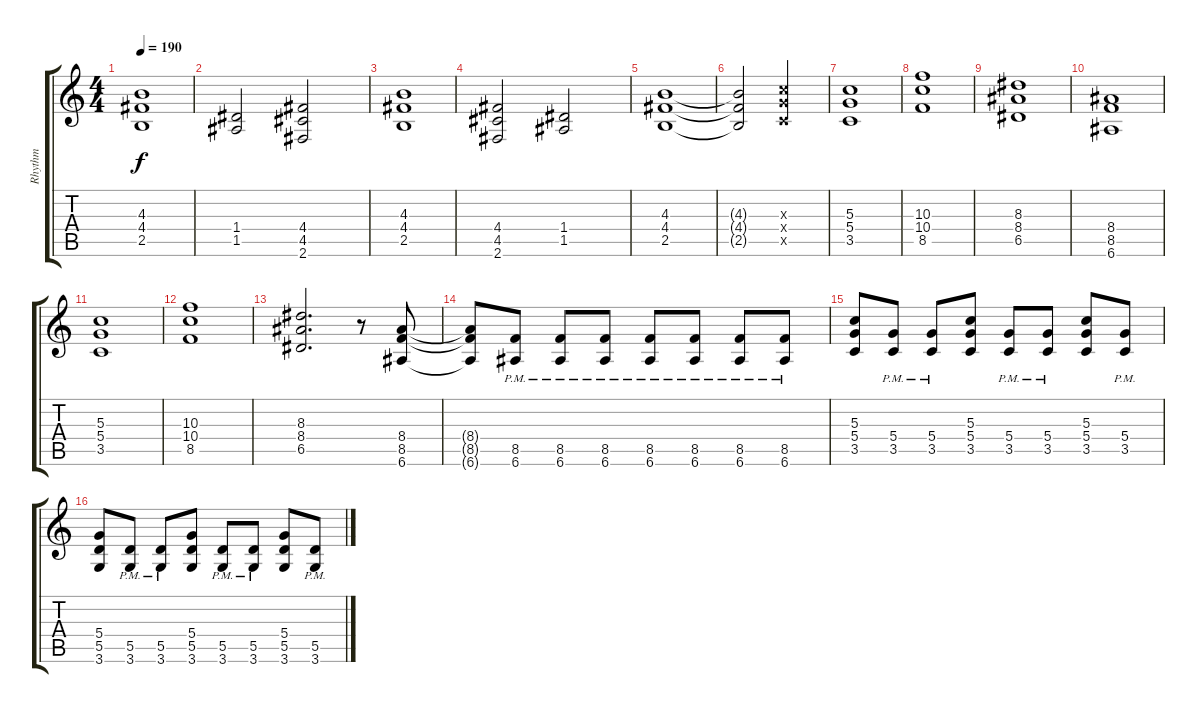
\track ("Rhythm" "Rhythm") {instrument distortionguitar}
\staff {score tabs}
\tuning (E4 B3 G3 D3 A2 E2) {hide}
\ts (4 4)
\tempo 190
\clef g2
\ks c
(4.3{t} 4.4{t} 2.5{t}).1{dy f} |
(1.4 1.5).2 (4.4 4.5 2.6).2 |
(4.3 4.4 2.5).1 |
(4.4 4.5 2.6).2 (1.4 1.5).2 |
(4.3 4.4 2.5).1 |
(4.3{t} 4.4{t} 2.5{t}).2 (5.3{x} 5.4{x} 3.5{x}).2 |
(5.3 5.4 3.5).1 |
(10.3 10.4 8.5).1 |
(8.3 8.4 6.5).1 |
(8.4 8.5 6.6).1 |
(5.3 5.4 3.5).1 |
(10.3 10.4 8.5).1 |
(8.3 8.4 6.5).2{d} r.8 (8.4 8.5 6.6).8 |
(8.4{t} 8.5{t} 6.6{t}).8 (8.5{pm} 6.6{pm}).8 (8.5{pm} 6.6{pm}).8 (8.5{pm} 6.6{pm}).8 (8.5{pm} 6.6{pm}).8 (8.5{pm} 6.6{pm}).8 (8.5{pm} 6.6{pm}).8 (8.5{pm} 6.6{pm}).8 |
(5.3 5.4 3.5).8 (5.4{pm} 3.5{pm}).8 (5.4{pm} 3.5{pm}).8 (5.3 5.4 3.5).8 (5.4{pm} 3.5{pm}).8 (5.4{pm} 3.5{pm}).8 (5.3 5.4 3.5).8 (5.4{pm} 3.5{pm}).8 |
(5.4 5.5 3.6).8 (5.5{pm} 3.6{pm}).8 (5.5{pm} 3.6{pm}).8 (5.4 5.5 3.6).8 (5.5{pm} 3.6{pm}).8 (5.5{pm} 3.6{pm}).8 (5.4 5.5 3.6).8 (5.5{pm} 3.6{pm}).8
